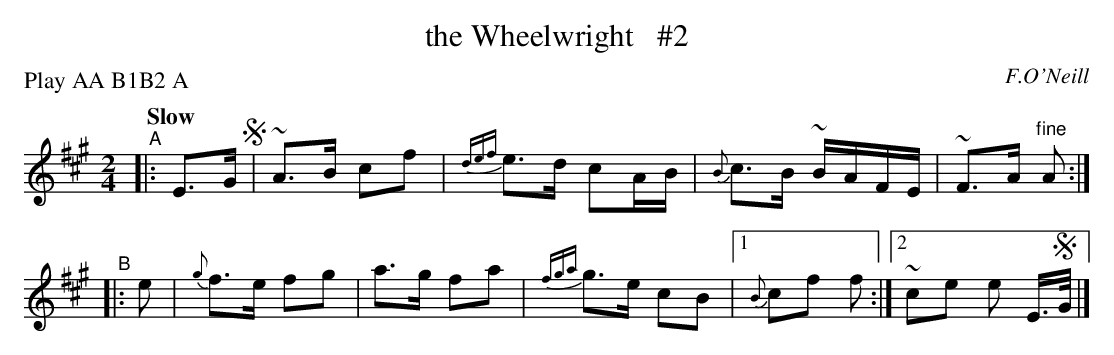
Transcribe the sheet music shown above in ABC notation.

X:1
T: the Wheelwright   #2
O: F.O'Neill
P: Play AA B1B2 A
Q: "Slow"
M: 2/4
L: 1/8
K:A
"^A"|: E>G !segno!| ~A>B cf | {def}e>d cA/B/ | {B}c>B ~B/A/F/E/ | ~F>A "^fine"A :|
"^B" |: e | {g}f>e fg | a>g fa | {fga}g>e cB |1 {B}cf f :|2 ~ce e E/>!segno!G/ |]
